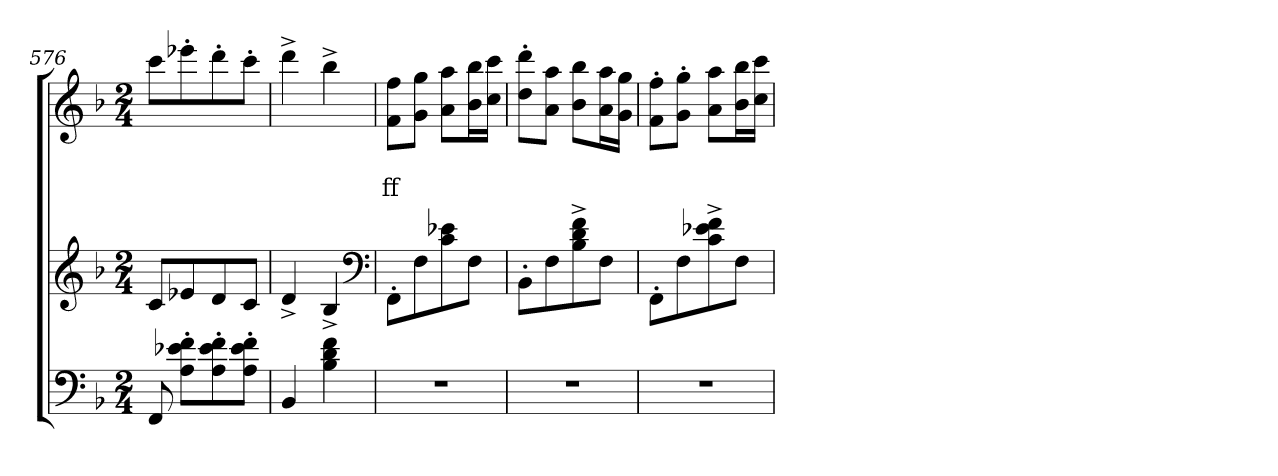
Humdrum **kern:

**kern	**kern	**kern	**text	**text
*part3	*part2	*part1	*part1	*part1
*staff3	*staff2	*staff1	*staff1	*staff1
*clefF4	*clefG2	*clefG2	*	*
*k[b-]	*k[b-]	*k[b-]	*	*
*M2/4	*M2/4	*M2/4	*	*
=576	=576	=576	=576	=576
8FF	8cL	8cccL	.	.
8f'> 8e-X'> 8A'>L	8e-X	8eee-X'>	.	.
8f'> 8e-'> 8A'>	8d	8ddd'>	.	.
8f'> 8e-'> 8A'>J	8cJ	8ccc'>J	.	.
=577	=577	=577	=577	=577
4BB-	4d^>	4ddd^>	.	.
4f 4d 4B-	4B-^>	4bb-^>	.	.
*	*clefF4	*	*	*
=578	=578	=578	=578	=578
2r	8FF'>L	8ff 8fL	.	ff
.	8F	8gg 8gJ	.	.
.	8e-X 8c	8aa 8aL	.	.
.	8FJ	16bb- 16b-L	.	.
.	.	16ccc 16ccJJ	.	.
=579	=579	=579	=579	=579
2r	8BB-'>L	8ddd'> 8dd'>L	.	.
.	8F	8aa 8aJ	.	.
.	8f^> 8d^> 8B-^>	8bb- 8b-L	.	.
.	8FJ	16aa 16aL	.	.
.	.	16gg 16gJJ	.	.
=580	=580	=580	=580	=580
2r	8FF'>L	8ff'> 8f'>L	.	.
.	8F	8gg'> 8g'>J	.	.
.	8f^> 8e-X^> 8c^>	8aa 8aL	.	.
.	8FJ	16bb- 16b-L	.	.
.	.	16ccc 16ccJJ	.	.
=	=	=	=	=
*-	*-	*-	*-	*-
